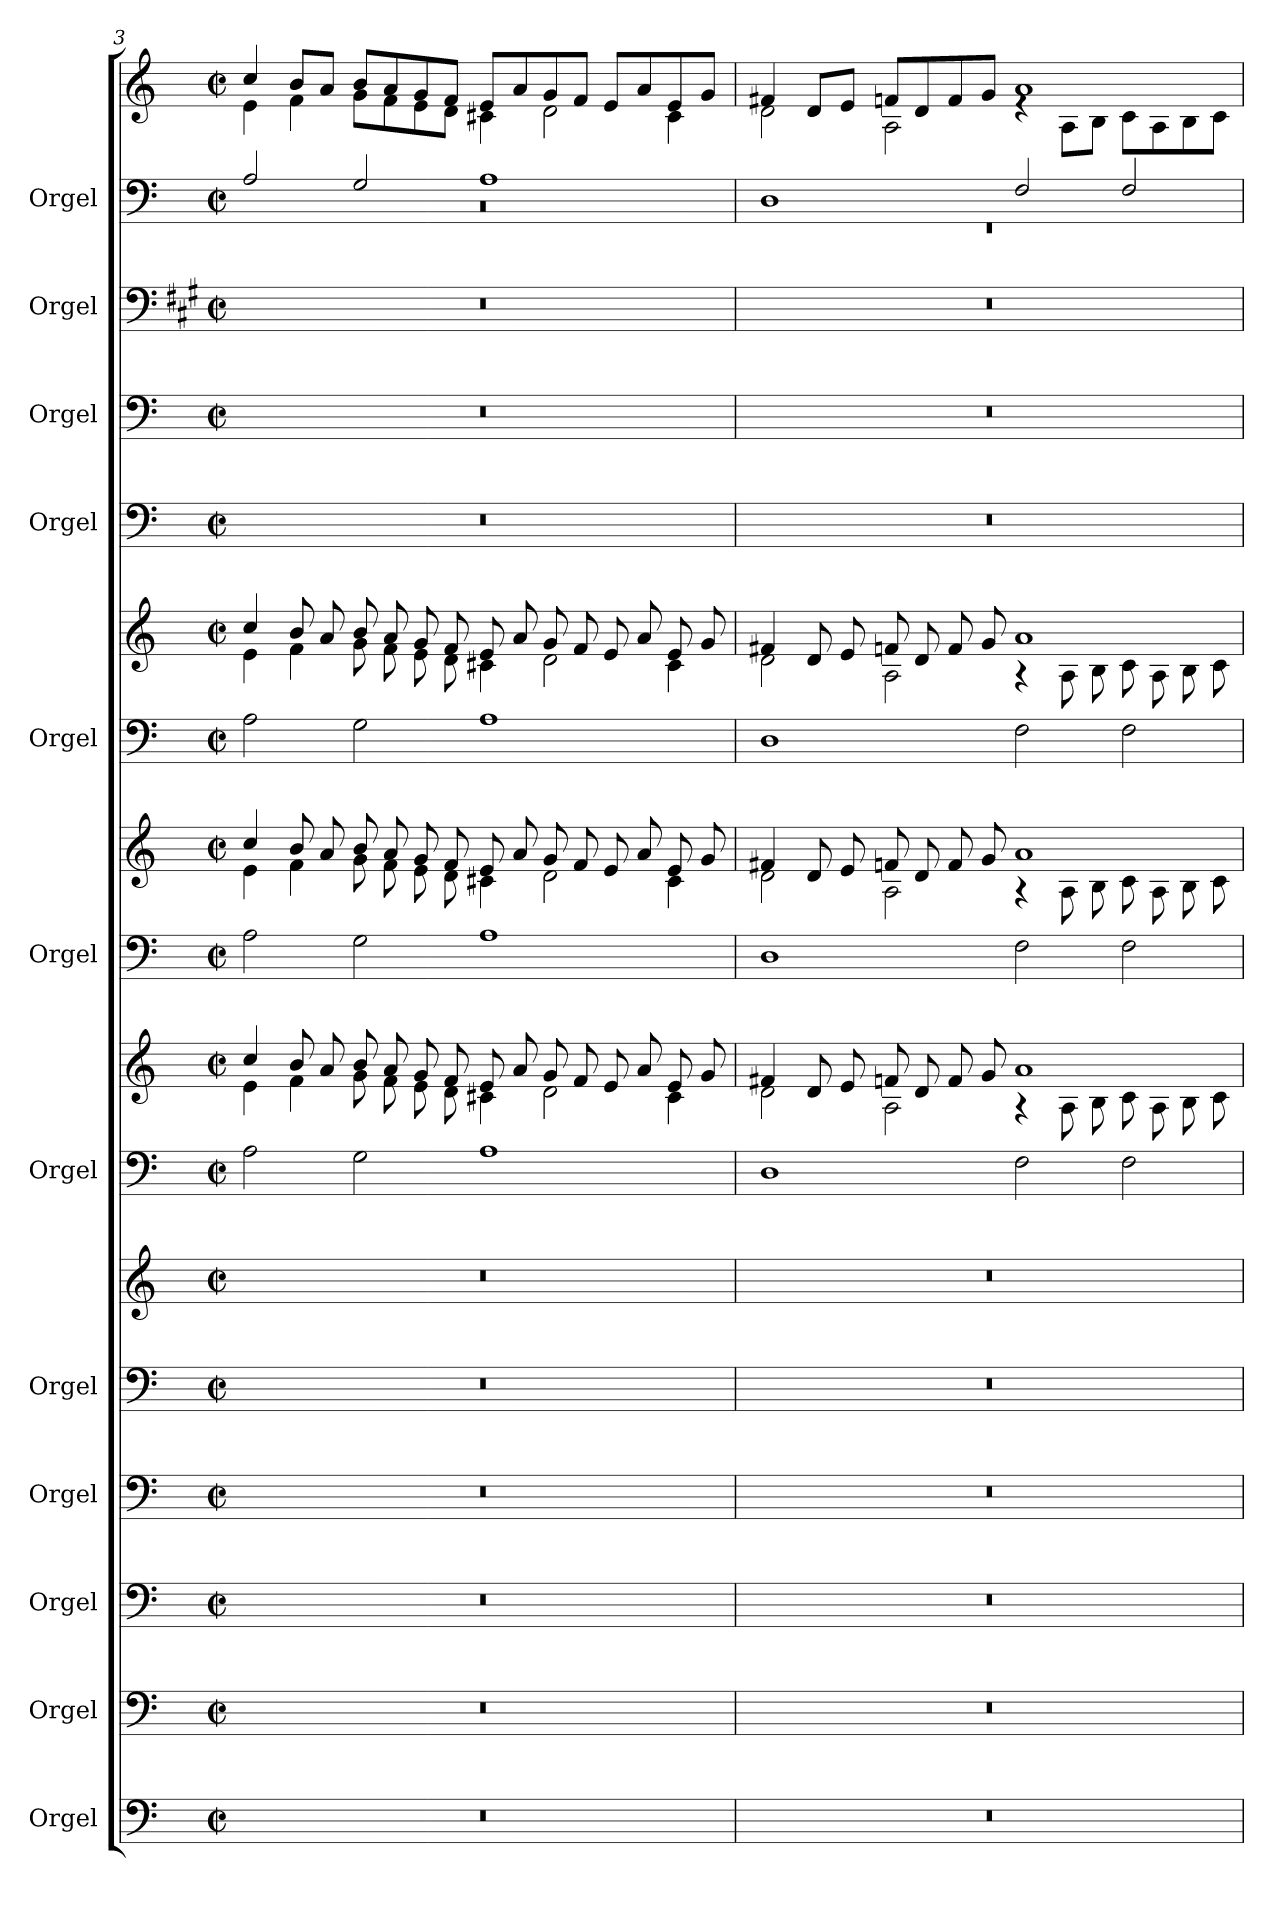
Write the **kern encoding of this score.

**kern	**kern	**kern	**kern	**kern	**kern	**kern	**kern	**kern	**kern	**kern	**kern	**kern	**kern	**kern	**kern	**kern
*part12	*part11	*part10	*part9	*part8	*part8	*part7	*part7	*part6	*part6	*part5	*part5	*part4	*part3	*part2	*part1	*part1
*staff17	*staff16	*staff15	*staff14	*staff13	*staff12	*staff11	*staff10	*staff9	*staff8	*staff7	*staff6	*staff5	*staff4	*staff3	*staff2	*staff1
*I"Orgel	*I"Orgel	*I"Orgel	*I"Orgel	*I"Orgel	*	*I"Orgel	*	*I"Orgel	*	*I"Orgel	*	*I"Orgel	*I"Orgel	*I"Orgel	*I"Orgel	*
*I'Org.	*I'Org.	*I'Org.	*I'Org.	*I'Org.	*	*I'Org.	*	*I'Org.	*	*I'Org.	*	*I'Org.	*I'Org.	*I'Org.	*	*
*clefF4	*clefF4	*clefF4	*clefF4	*clefF4	*clefG2	*clefF4	*clefG2	*clefF4	*clefG2	*clefF4	*clefG2	*clefF4	*clefF4	*clefF4	*clefF4	*clefG2
*	*	*	*	*	*	*	*	*	*	*	*	*	*	*ITrd5c9	*	*
*k[]	*k[]	*k[]	*k[]	*k[]	*k[]	*k[]	*k[]	*k[]	*k[]	*k[]	*k[]	*k[]	*k[]	*k[]	*k[]	*k[]
*M4/2	*M4/2	*M4/2	*M4/2	*M4/2	*M4/2	*M4/2	*M4/2	*M4/2	*M4/2	*M4/2	*M4/2	*M4/2	*M4/2	*M4/2	*M4/2	*M4/2
*met(c|)	*met(c|)	*met(c|)	*met(c|)	*met(c|)	*met(c|)	*met(c|)	*met(c|)	*met(c|)	*met(c|)	*met(c|)	*met(c|)	*met(c|)	*met(c|)	*met(c|)	*met(c|)	*met(c|)
=3	=3	=3	=3	=3	=3	=3	=3	=3	=3	=3	=3	=3	=3	=3	=3	=3
*	*	*	*	*	*	*	*^	*	*^	*	*^	*	*	*	*^	*^
0r	0r	0r	0r	0r	0r	2A\	4cc/	4e\	2A\	4cc/	4e\	2A\	4cc/	4e\	0r	0r	0r	2A/	0r	4cc/	4e\
.	.	.	.	.	.	.	8b/	4f\	.	8b/	4f\	.	8b/	4f\	.	.	.	.	.	8b/L	4f\
.	.	.	.	.	.	.	8a/	.	.	8a/	.	.	8a/	.	.	.	.	.	.	8a/J	.
.	.	.	.	.	.	2G\	8b/	8g\	2G\	8b/	8g\	2G\	8b/	8g\	.	.	.	2G/	.	8b/L	8g\L
.	.	.	.	.	.	.	8a/	8f\	.	8a/	8f\	.	8a/	8f\	.	.	.	.	.	8a/	8f\
.	.	.	.	.	.	.	8g/	8e\	.	8g/	8e\	.	8g/	8e\	.	.	.	.	.	8g/	8e\
.	.	.	.	.	.	.	8f/	8d\	.	8f/	8d\	.	8f/	8d\	.	.	.	.	.	8f/J	8d\J
.	.	.	.	.	.	1A	8e/	4c#X\	1A	8e/	4c#X\	1A	8e/	4c#X\	.	.	.	1A	.	8e/L	4c#X\
.	.	.	.	.	.	.	8a/	.	.	8a/	.	.	8a/	.	.	.	.	.	.	8a/	.
.	.	.	.	.	.	.	8g/	2d\	.	8g/	2d\	.	8g/	2d\	.	.	.	.	.	8g/	2d\
.	.	.	.	.	.	.	8f/	.	.	8f/	.	.	8f/	.	.	.	.	.	.	8f/J	.
.	.	.	.	.	.	.	8e/	.	.	8e/	.	.	8e/	.	.	.	.	.	.	8e/L	.
.	.	.	.	.	.	.	8a/	.	.	8a/	.	.	8a/	.	.	.	.	.	.	8a/	.
.	.	.	.	.	.	.	8e/	4c#\	.	8e/	4c#\	.	8e/	4c#\	.	.	.	.	.	8e/	4c#\
.	.	.	.	.	.	.	8g/	.	.	8g/	.	.	8g/	.	.	.	.	.	.	8g/J	.
=4	=4	=4	=4	=4	=4	=4	=4	=4	=4	=4	=4	=4	=4	=4	=4	=4	=4	=4	=4	=4	=4
0r	0r	0r	0r	0r	0r	1D	4f#X/	2d\	1D	4f#X/	2d\	1D	4f#X/	2d\	0r	0r	0r	1D	0r	4f#X/	2d\
.	.	.	.	.	.	.	8d/	.	.	8d/	.	.	8d/	.	.	.	.	.	.	8d/L	.
.	.	.	.	.	.	.	8e/	.	.	8e/	.	.	8e/	.	.	.	.	.	.	8e/J	.
.	.	.	.	.	.	.	8fn/	2A\	.	8fn/	2A\	.	8fn/	2A\	.	.	.	.	.	8fn/L	2A\
.	.	.	.	.	.	.	8d/	.	.	8d/	.	.	8d/	.	.	.	.	.	.	8d/	.
.	.	.	.	.	.	.	8f/	.	.	8f/	.	.	8f/	.	.	.	.	.	.	8f/	.
.	.	.	.	.	.	.	8g/	.	.	8g/	.	.	8g/	.	.	.	.	.	.	8g/J	.
.	.	.	.	.	.	2F\	1a	4r	2F\	1a	4r	2F\	1a	4r	.	.	.	2F/	.	1a	4re
.	.	.	.	.	.	.	.	8A\	.	.	8A\	.	.	8A\	.	.	.	.	.	.	8A\L
.	.	.	.	.	.	.	.	8B\	.	.	8B\	.	.	8B\	.	.	.	.	.	.	8B\J
.	.	.	.	.	.	2F\	.	8c\	2F\	.	8c\	2F\	.	8c\	.	.	.	2F/	.	.	8c\L
.	.	.	.	.	.	.	.	8A\	.	.	8A\	.	.	8A\	.	.	.	.	.	.	8A\
.	.	.	.	.	.	.	.	8B\	.	.	8B\	.	.	8B\	.	.	.	.	.	.	8B\
.	.	.	.	.	.	.	.	8c\	.	.	8c\	.	.	8c\	.	.	.	.	.	.	8c\J
*	*	*	*	*	*	*	*	*	*	*	*	*	*	*	*	*	*	*v	*v	*	*
*	*	*	*	*	*	*	*v	*v	*	*v	*v	*	*v	*v	*	*	*	*	*v	*v
=	=	=	=	=	=	=	=	=	=	=	=	=	=	=	=	=
*-	*-	*-	*-	*-	*-	*-	*-	*-	*-	*-	*-	*-	*-	*-	*-	*-
